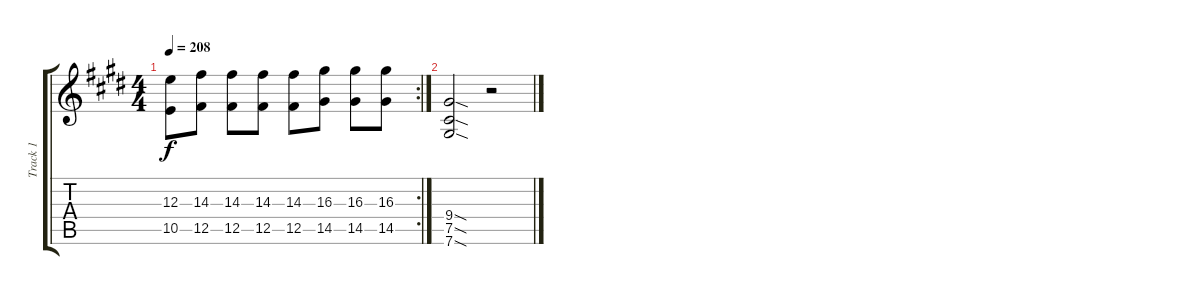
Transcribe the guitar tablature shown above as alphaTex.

\track ("Track 1" "Track 1") {instrument overdrivenguitar}
\staff {score tabs}
\tuning (Db4 Ab4 E3 B2 Gb2 Db2) {hide}
\rc 2
\ts (4 4)
\tempo 208
\clef g2
\ks e
(12.3 10.5).8{dy f} (14.3 12.5).8 (14.3 12.5).8 (14.3 12.5).8 (14.3 12.5).8 (16.3 14.5).8 (16.3 14.5).8 (16.3 14.5).8 |
(9.4{sod} 7.5{sod} 7.6{sod}).2 r.2
